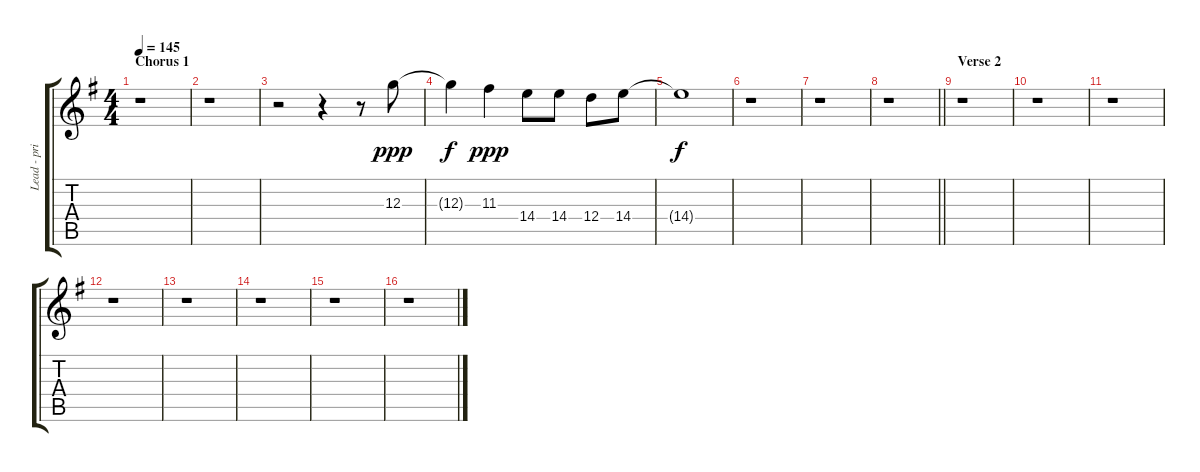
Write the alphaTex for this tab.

\track ("Lead - primary" "Lead - pri") {instrument distortionguitar}
\staff {score tabs}
\tuning (E4 B3 G3 D3 A2 E2) {hide}
\ts (4 4)
\section ("" "Chorus 1")
\tempo 145
\clef g2
\ks g
r.1{dy ppp} |
r.1 |
r.2 r.4 r.8 12.3.8 |
12.3{t}.4{dy f} 11.3.4{dy ppp} 14.4.8 14.4.8 12.4.8 14.4.8 |
14.4{t}.1{dy f} |
r.1 |
r.1 |
\barLineRight lightlight
r.1 |
\section ("" "Verse 2")
r.1 |
r.1 |
r.1 |
r.1 |
r.1 |
r.1 |
r.1 |
r.1
